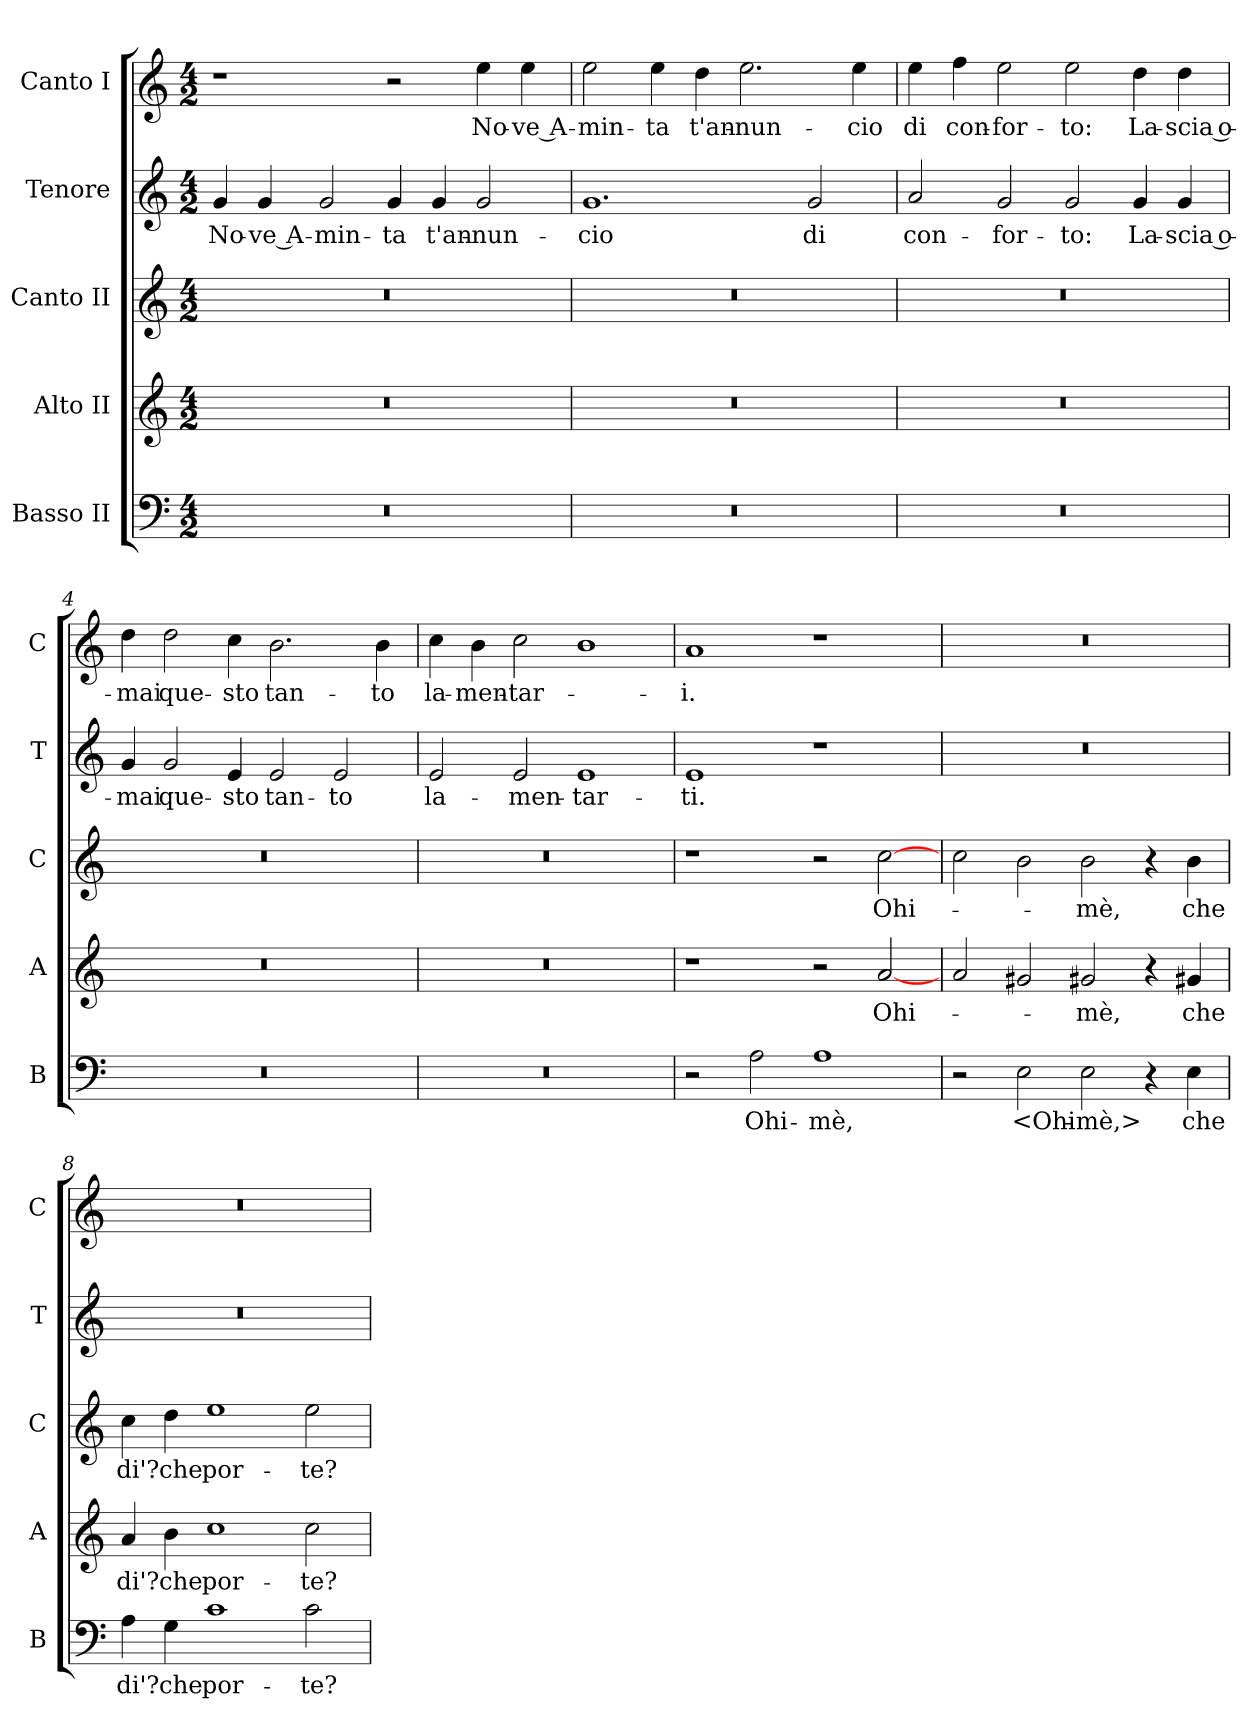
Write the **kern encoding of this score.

**kern	**text	**kern	**text	**kern	**text	**kern	**text	**kern	**text
*part5	*part5	*part4	*part4	*part3	*part3	*part2	*part2	*part1	*part1
*staff5	*staff5	*staff4	*staff4	*staff3	*staff3	*staff2	*staff2	*staff1	*staff1
*I"Basso II	*	*I"Alto II	*	*I"Canto II	*	*I"Tenore	*	*I"Canto I	*
*I'B	*	*I'A	*	*I'C	*	*I'T	*	*I'C	*
*clefF4	*	*clefG2	*	*clefG2	*	*clefG2	*	*clefG2	*
*k[]	*	*k[]	*	*k[]	*	*k[]	*	*k[]	*
*M4/2	*	*M4/2	*	*M4/2	*	*M4/2	*	*M4/2	*
=1	=1	=1	=1	=1	=1	=1	=1	=1	=1
0r	.	0r	.	0r	.	4g	No-	1r	.
.	.	.	.	.	.	4g	-ve A-	.	.
.	.	.	.	.	.	2g	-min-	.	.
.	.	.	.	.	.	4g	-ta	2r	.
.	.	.	.	.	.	4g	t'an-	.	.
.	.	.	.	.	.	2g	-nun-	4ee	No-
.	.	.	.	.	.	.	.	4ee	-ve A-
=2	=2	=2	=2	=2	=2	=2	=2	=2	=2
0r	.	0r	.	0r	.	1.g	-cio	2ee	-min-
.	.	.	.	.	.	.	.	4ee	-ta
.	.	.	.	.	.	.	.	4dd	t'an-
.	.	.	.	.	.	.	.	2.ee	-nun-
.	.	.	.	.	.	2g	di	.	.
.	.	.	.	.	.	.	.	4ee	-cio
=3	=3	=3	=3	=3	=3	=3	=3	=3	=3
0r	.	0r	.	0r	.	2a	con-	4ee	di
.	.	.	.	.	.	.	.	4ff	con-
.	.	.	.	.	.	2g	-for-	2ee	-for-
.	.	.	.	.	.	2g	-to:	2ee	-to:
.	.	.	.	.	.	4g	La-	4dd	La-
.	.	.	.	.	.	4g	-scia o-	4dd	-scia o-
=4	=4	=4	=4	=4	=4	=4	=4	=4	=4
0r	.	0r	.	0r	.	4g	-mai	4dd	-mai
.	.	.	.	.	.	2g	que-	2dd	que-
.	.	.	.	.	.	4e	-sto	4cc	-sto
.	.	.	.	.	.	2e	tan-	2.b	tan-
.	.	.	.	.	.	2e	-to	.	.
.	.	.	.	.	.	.	.	4b	-to
=5	=5	=5	=5	=5	=5	=5	=5	=5	=5
0r	.	0r	.	0r	.	2e	la-	4cc	la-
.	.	.	.	.	.	.	.	4b	-men-
.	.	.	.	.	.	2e	-men-	2cc	-tar-
.	.	.	.	.	.	1e	-tar-	1b	.
=6	=6	=6	=6	=6	=6	=6	=6	=6	=6
2r	.	1r	.	1r	.	1e	-ti.	1a	-i.
2A	Ohi-	.	.	.	.	.	.	.	.
1A	-mè,	2r	.	2r	.	1r	.	1r	.
.	.	[2a	Ohi-	[2cc	Ohi-	.	.	.	.
=7	=7	=7	=7	=7	=7	=7	=7	=7	=7
2r	.	2a	.	2cc	.	0r	.	0r	.
2E	<Ohi-	2g#X	.	2b	.	.	.	.	.
2E	-mè,>	2g#X	-mè,	2b	-mè,	.	.	.	.
4r	.	4r	.	4r	.	.	.	.	.
4E	che	4g#X	che	4b	che	.	.	.	.
=8	=8	=8	=8	=8	=8	=8	=8	=8	=8
4A	di'?	4a	di'?	4cc	di'?	0r	.	0r	.
4G	che	4b	che	4dd	che	.	.	.	.
1c	por-	1cc	por-	1ee	por-	.	.	.	.
2c	-te?	2cc	-te?	2ee	-te?	.	.	.	.
=	=	=	=	=	=	=	=	=	=
*-	*-	*-	*-	*-	*-	*-	*-	*-	*-
